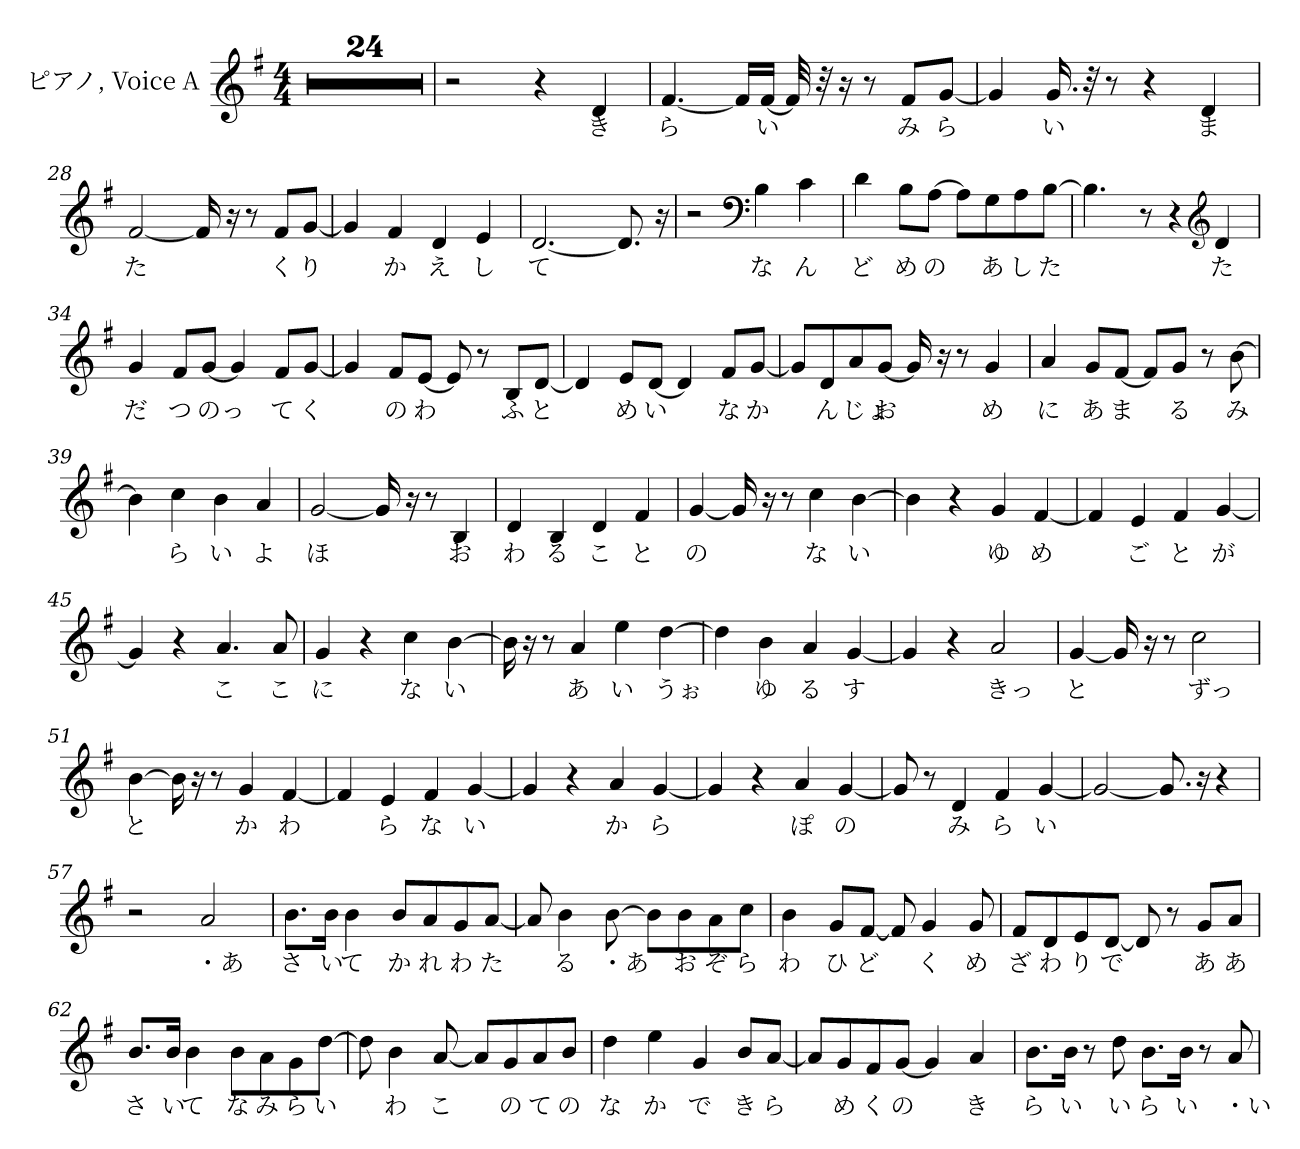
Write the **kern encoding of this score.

**kern	**text
*part1	*part1
*staff1	*staff1
*I"ピアノ, Voice A	*
*clefG2	*
*k[f#]	*
*M4/4	*
*MM185	*
=1	=1
1r	.
=2	=2
1r	.
=3	=3
1r	.
=4	=4
1r	.
=5	=5
1r	.
=6	=6
1r	.
=7	=7
1r	.
=8	=8
1r	.
=9	=9
1r	.
=10	=10
1r	.
=11	=11
1r	.
=12	=12
1r	.
=13	=13
1r	.
=14	=14
1r	.
=15	=15
1r	.
=16	=16
1r	.
=17	=17
1r	.
=18	=18
1r	.
!!LO:LB:g=z
=19	=19
1r	.
=20	=20
1r	.
=21	=21
1r	.
=22	=22
1r	.
=23	=23
1r	.
=24	=24
1r	.
=25	=25
2r	.
4r	.
!	!LO:LY:b
4d/	き
=26	=26
!	!LO:LY:b
[4.f#/	ら
16f#/LL]	.
!	!LO:LY:b
[16f#/JJ	い
32f#/]	.
32r	.
16r	.
8r	.
!	!LO:LY:b
8f#/L	み
!	!LO:LY:b
[8g/J	ら
=27	=27
4g/]	.
!	!LO:LY:b
16.g/	い
32r	.
8r	.
4r	.
!	!LO:LY:b
4d/	ま
=28	=28
!	!LO:LY:b
[2f#/	た
16f#/]	.
16r	.
8r	.
!	!LO:LY:b
8f#/L	く
!	!LO:LY:b
[8g/J	り
!!LO:LB:g=z
=29	=29
4g/]	.
!	!LO:LY:b
4f#/	か
!	!LO:LY:b
4d/	え
!	!LO:LY:b
4e/	し
=30	=30
!	!LO:LY:b
[2.d/	て
8.d/]	.
16r	.
=31	=31
2r	.
*clefF4	*
!	!LO:LY:b
4B\	な
!	!LO:LY:b
4c\	ん
=32	=32
!	!LO:LY:b
4d\	ど
!	!LO:LY:b
8B\L	め
!	!LO:LY:b
[8A\J	の
8A\L]	.
!	!LO:LY:b
8G\	あ
!	!LO:LY:b
8A\	し
!	!LO:LY:b
[8B\J	た
=33	=33
4.B\]	.
8r	.
4r	.
*clefG2	*
!	!LO:LY:b
4d/	た
=34	=34
!	!LO:LY:b
4g/	だ
!	!LO:LY:b
8f#/L	つ
!	!LO:LY:b
[8g/J	のっ
4g/]	.
!	!LO:LY:b
8f#/L	て
!	!LO:LY:b
[8g/J	く
=35	=35
4g/]	.
!	!LO:LY:b
8f#/L	の
!	!LO:LY:b
[8e/J	わ
8e/]	.
8r	.
!	!LO:LY:b
8B/L	ふ
!	!LO:LY:b
[8d/J	と
!!LO:LB:g=z
=36	=36
4d/]	.
!	!LO:LY:b
8e/L	め
!	!LO:LY:b
[8d/J	い
4d/]	.
!	!LO:LY:b
8f#/L	な
!	!LO:LY:b
[8g/J	か
=37	=37
8g/L]	.
!	!LO:LY:b
8d/	ん
!	!LO:LY:b
8a/	じょ
!	!LO:LY:b
[8g/J	お
16g/]	.
16r	.
8r	.
!	!LO:LY:b
4g/	め
=38	=38
!	!LO:LY:b
4a/	に
!	!LO:LY:b
8g/L	あ
!	!LO:LY:b
[8f#/J	ま
8f#/L]	.
!	!LO:LY:b
8g/J	る
8r	.
!	!LO:LY:b
[8b\	み
=39	=39
4b\]	.
!	!LO:LY:b
4cc\	ら
!	!LO:LY:b
4b\	い
!	!LO:LY:b
4a/	よ
=40	=40
!	!LO:LY:b
[2g/	ほ
16g/]	.
16r	.
8r	.
!	!LO:LY:b
4B/	お
=41	=41
!	!LO:LY:b
4d/	わ
!	!LO:LY:b
4B/	る
!	!LO:LY:b
4d/	こ
!	!LO:LY:b
4f#/	と
=42	=42
!	!LO:LY:b
[4g/	の
16g/]	.
16r	.
8r	.
!	!LO:LY:b
4cc\	な
!	!LO:LY:b
[4b\	い
!!LO:LB:g=z
=43	=43
4b\]	.
4r	.
!	!LO:LY:b
4g/	ゆ
!	!LO:LY:b
[4f#/	め
=44	=44
4f#/]	.
!	!LO:LY:b
4e/	ご
!	!LO:LY:b
4f#/	と
!	!LO:LY:b
[4g/	が
=45	=45
4g/]	.
4r	.
!	!LO:LY:b
4.a/	こ
!	!LO:LY:b
8a/	こ
=46	=46
!	!LO:LY:b
4g/	に
4r	.
!	!LO:LY:b
4cc\	な
!	!LO:LY:b
[4b\	い
=47	=47
16b\]	.
16r	.
8r	.
!	!LO:LY:b
4a/	あ
!	!LO:LY:b
4ee\	い
!	!LO:LY:b
[4dd\	うぉ
=48	=48
4dd\]	.
!	!LO:LY:b
4b\	ゆ
!	!LO:LY:b
4a/	る
!	!LO:LY:b
[4g/	す
=49	=49
4g/]	.
4r	.
!	!LO:LY:b
2a/	きっ
=50	=50
!	!LO:LY:b
[4g/	と
16g/]	.
16r	.
8r	.
!	!LO:LY:b
2cc\	ずっ
!!LO:LB:g=z
=51	=51
!	!LO:LY:b
[4b\	と
16b\]	.
16r	.
8r	.
!	!LO:LY:b
4g/	か
!	!LO:LY:b
[4f#/	わ
=52	=52
4f#/]	.
!	!LO:LY:b
4e/	ら
!	!LO:LY:b
4f#/	な
!	!LO:LY:b
[4g/	い
=53	=53
4g/]	.
4r	.
!	!LO:LY:b
4a/	か
!	!LO:LY:b
[4g/	ら
=54	=54
4g/]	.
4r	.
!	!LO:LY:b
4a/	ぽ
!	!LO:LY:b
[4g/	の
=55	=55
8g/]	.
8r	.
!	!LO:LY:b
4d/	み
!	!LO:LY:b
4f#/	ら
!	!LO:LY:b
[4g/	い
=56	=56
2g/_	.
8.g/]	.
16r	.
4r	.
=57	=57
2r	.
!	!LO:LY:b
2a/	・あ
=58	=58
!	!LO:LY:b
8.b\L	さ
!	!LO:LY:b
16b\Jk	い
!	!LO:LY:b
4b\	て
!	!LO:LY:b
8b/L	か
!	!LO:LY:b
8a/	れ
!	!LO:LY:b
8g/	わ
!	!LO:LY:b
[8a/J	た
!!LO:LB:g=z
=59	=59
8a/]	.
!	!LO:LY:b
4b\	る
!	!LO:LY:b
[8b\	・あ
8b\L]	.
!	!LO:LY:b
8b\	お
!	!LO:LY:b
8a\	ぞ
!	!LO:LY:b
8cc\J	ら
=60	=60
!	!LO:LY:b
4b\	わ
!	!LO:LY:b
8g/L	ひ
!	!LO:LY:b
[8f#/J	ど
8f#/]	.
!	!LO:LY:b
4g/	く
!	!LO:LY:b
8g/	め
=61	=61
!	!LO:LY:b
8f#/L	ざ
!	!LO:LY:b
8d/	わ
!	!LO:LY:b
8e/	り
!	!LO:LY:b
[8d/J	で
8d/]	.
8r	.
!	!LO:LY:b
8g/L	あ
!	!LO:LY:b
8a/J	あ
=62	=62
!	!LO:LY:b
8.b/L	さ
!	!LO:LY:b
16b/Jk	い
!	!LO:LY:b
4b\	て
!	!LO:LY:b
8b\L	な
!	!LO:LY:b
8a\	み
!	!LO:LY:b
8g\	ら
!	!LO:LY:b
[8dd\J	い
=63	=63
8dd\]	.
!	!LO:LY:b
4b\	わ
!	!LO:LY:b
[8a/	こ
8a/L]	.
!	!LO:LY:b
8g/	の
!	!LO:LY:b
8a/	て
!	!LO:LY:b
8b/J	の
!!LO:LB:g=z
=64	=64
!	!LO:LY:b
4dd\	な
!	!LO:LY:b
4ee\	か
!	!LO:LY:b
4g/	で
!	!LO:LY:b
8b/L	き
!	!LO:LY:b
[8a/J	ら
=65	=65
8a/L]	.
!	!LO:LY:b
8g/	め
!	!LO:LY:b
8f#/	く
!	!LO:LY:b
[8g/J	の
4g/]	.
!	!LO:LY:b
4a/	き
=66	=66
!	!LO:LY:b
8.b\L	ら
!	!LO:LY:b
16b\Jk	い
8r	.
!	!LO:LY:b
8dd\	い
!	!LO:LY:b
8.b\L	ら
!	!LO:LY:b
16b\Jk	い
8r	.
!	!LO:LY:b
8a/	・い
=	=
*-	*-
